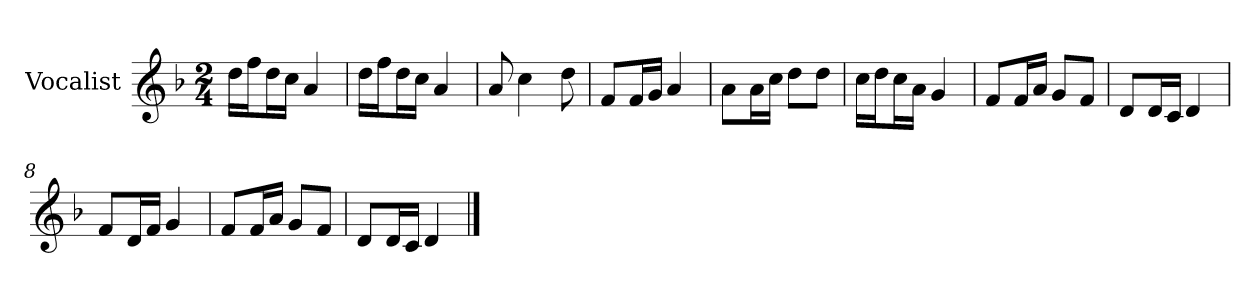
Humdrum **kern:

**kern
*part1
*staff1
*I"Vocalist
*k[b-]
*F:
*M2/4
=
16ddLL
16ffJ
16ddL
16ccJJ
4a
=1
16ddLL
16ffJ
16ddL
16ccJJ
4a
=2
8a
4cc
8dd
=3
8fL
16fL
16gJJ
4a
=4
8aL
16aL
16ccJJ
8ddL
8ddJ
=5
16ccLL
16ddJ
16ccL
16aJJ
4g
=6
8fL
16fL
16aJJ
8gL
8fJ
=7
8dL
16dL
16cJJ
4d
=8
8fL
16dL
16fJJ
4g
=9
8fL
16fL
16aJJ
8gL
8fJ
=10
8dL
16dL
16cJJ
4d
==
*-
